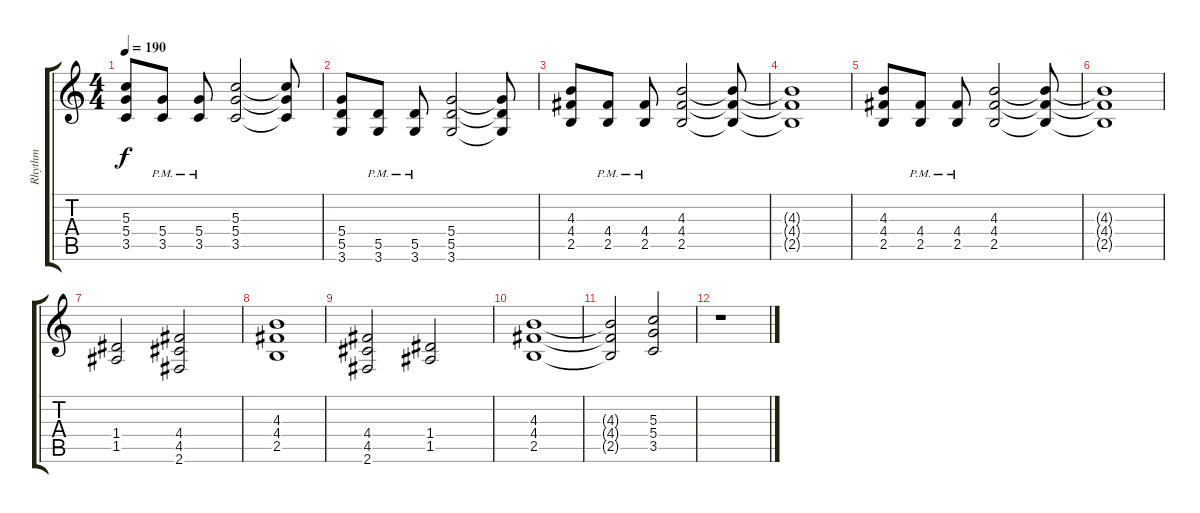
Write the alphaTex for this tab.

\track ("Rhythm" "Rhythm") {instrument distortionguitar}
\staff {score tabs}
\tuning (E4 B3 G3 D3 A2 E2) {hide}
\ts (4 4)
\tempo 190
\clef g2
\ks c
(5.3 5.4 3.5).8{dy f} (5.4{pm} 3.5{pm}).8 (5.4{pm} 3.5{pm}).8 (5.3 5.4 3.5).2 (5.3{t} 5.4{t} 3.5{t}).8 |
(5.4 5.5 3.6).8 (5.5{pm} 3.6{pm}).8 (5.5{pm} 3.6{pm}).8 (5.4 5.5 3.6).2 (5.4{t} 5.5{t} 3.6{t}).8 |
(4.3 4.4 2.5).8 (4.4{pm} 2.5{pm}).8 (4.4{pm} 2.5{pm}).8 (4.3 4.4 2.5).2 (4.3{t} 4.4{t} 2.5{t}).8 |
(4.3{t} 4.4{t} 2.5{t}).1 |
(4.3 4.4 2.5).8 (4.4{pm} 2.5{pm}).8 (4.4{pm} 2.5{pm}).8 (4.3 4.4 2.5).2 (4.3{t} 4.4{t} 2.5{t}).8 |
(4.3{t} 4.4{t} 2.5{t}).1 |
(1.4 1.5).2 (4.4 4.5 2.6).2 |
(4.3 4.4 2.5).1 |
(4.4 4.5 2.6).2 (1.4 1.5).2 |
(4.3 4.4 2.5).1 |
(4.3{t} 4.4{t} 2.5{t}).2 (5.3 5.4 3.5).2 |
r.1
